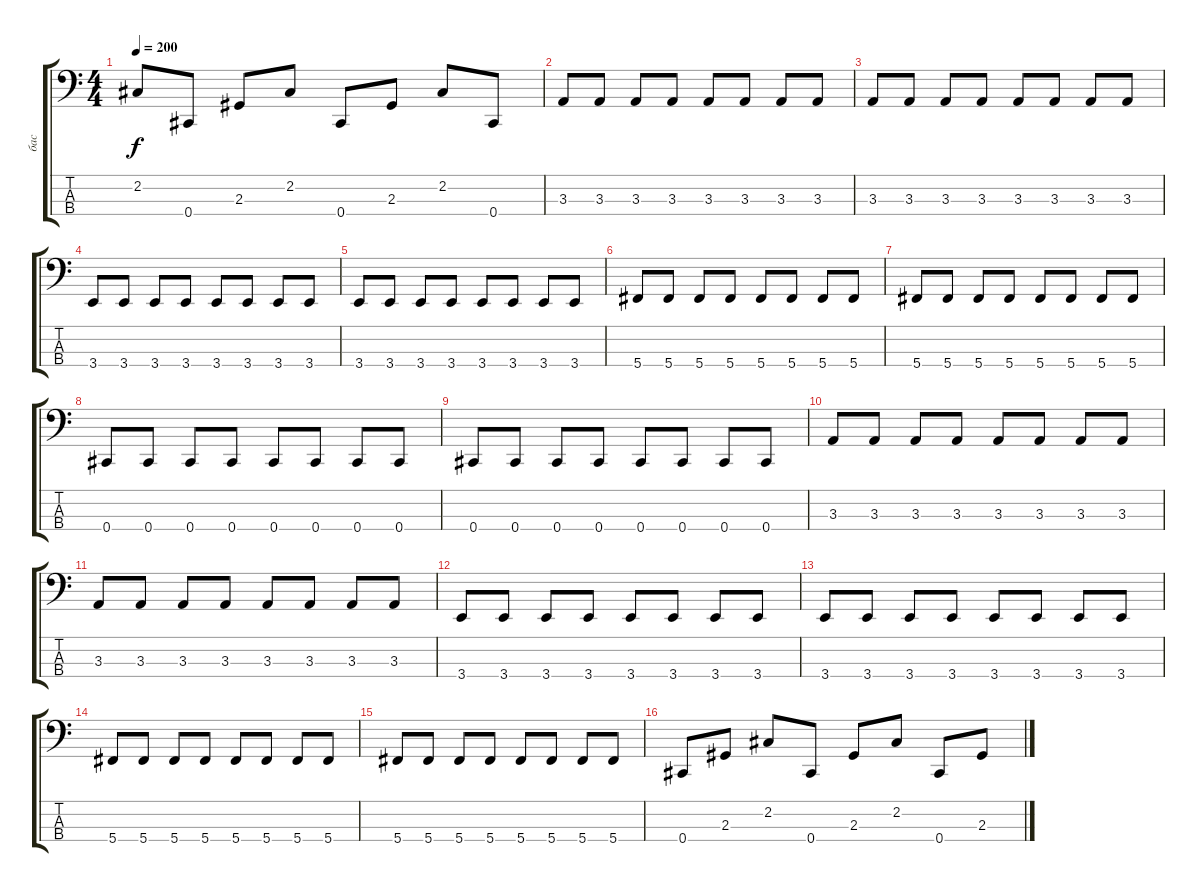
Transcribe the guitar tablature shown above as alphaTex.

\track ("бас" "бас") {instrument electricbassfinger}
\staff {score tabs}
\tuning (E2 B1 Gb1 Db1) {hide}
\ts (4 4)
\tempo 200
\clef f4
\ks c
2.2.8{dy f} 0.4.8 2.3.8 2.2.8 0.4.8 2.3.8 2.2.8 0.4.8 |
3.3.8 3.3.8 3.3.8 3.3.8 3.3.8 3.3.8 3.3.8 3.3.8 |
3.3.8 3.3.8 3.3.8 3.3.8 3.3.8 3.3.8 3.3.8 3.3.8 |
3.4.8 3.4.8 3.4.8 3.4.8 3.4.8 3.4.8 3.4.8 3.4.8 |
3.4.8 3.4.8 3.4.8 3.4.8 3.4.8 3.4.8 3.4.8 3.4.8 |
5.4.8 5.4.8 5.4.8 5.4.8 5.4.8 5.4.8 5.4.8 5.4.8 |
5.4.8 5.4.8 5.4.8 5.4.8 5.4.8 5.4.8 5.4.8 5.4.8 |
0.4.8 0.4.8 0.4.8 0.4.8 0.4.8 0.4.8 0.4.8 0.4.8 |
0.4.8 0.4.8 0.4.8 0.4.8 0.4.8 0.4.8 0.4.8 0.4.8 |
3.3.8 3.3.8 3.3.8 3.3.8 3.3.8 3.3.8 3.3.8 3.3.8 |
3.3.8 3.3.8 3.3.8 3.3.8 3.3.8 3.3.8 3.3.8 3.3.8 |
3.4.8 3.4.8 3.4.8 3.4.8 3.4.8 3.4.8 3.4.8 3.4.8 |
3.4.8 3.4.8 3.4.8 3.4.8 3.4.8 3.4.8 3.4.8 3.4.8 |
5.4.8 5.4.8 5.4.8 5.4.8 5.4.8 5.4.8 5.4.8 5.4.8 |
5.4.8 5.4.8 5.4.8 5.4.8 5.4.8 5.4.8 5.4.8 5.4.8 |
0.4.8 2.3.8 2.2.8 0.4.8 2.3.8 2.2.8 0.4.8 2.3.8
